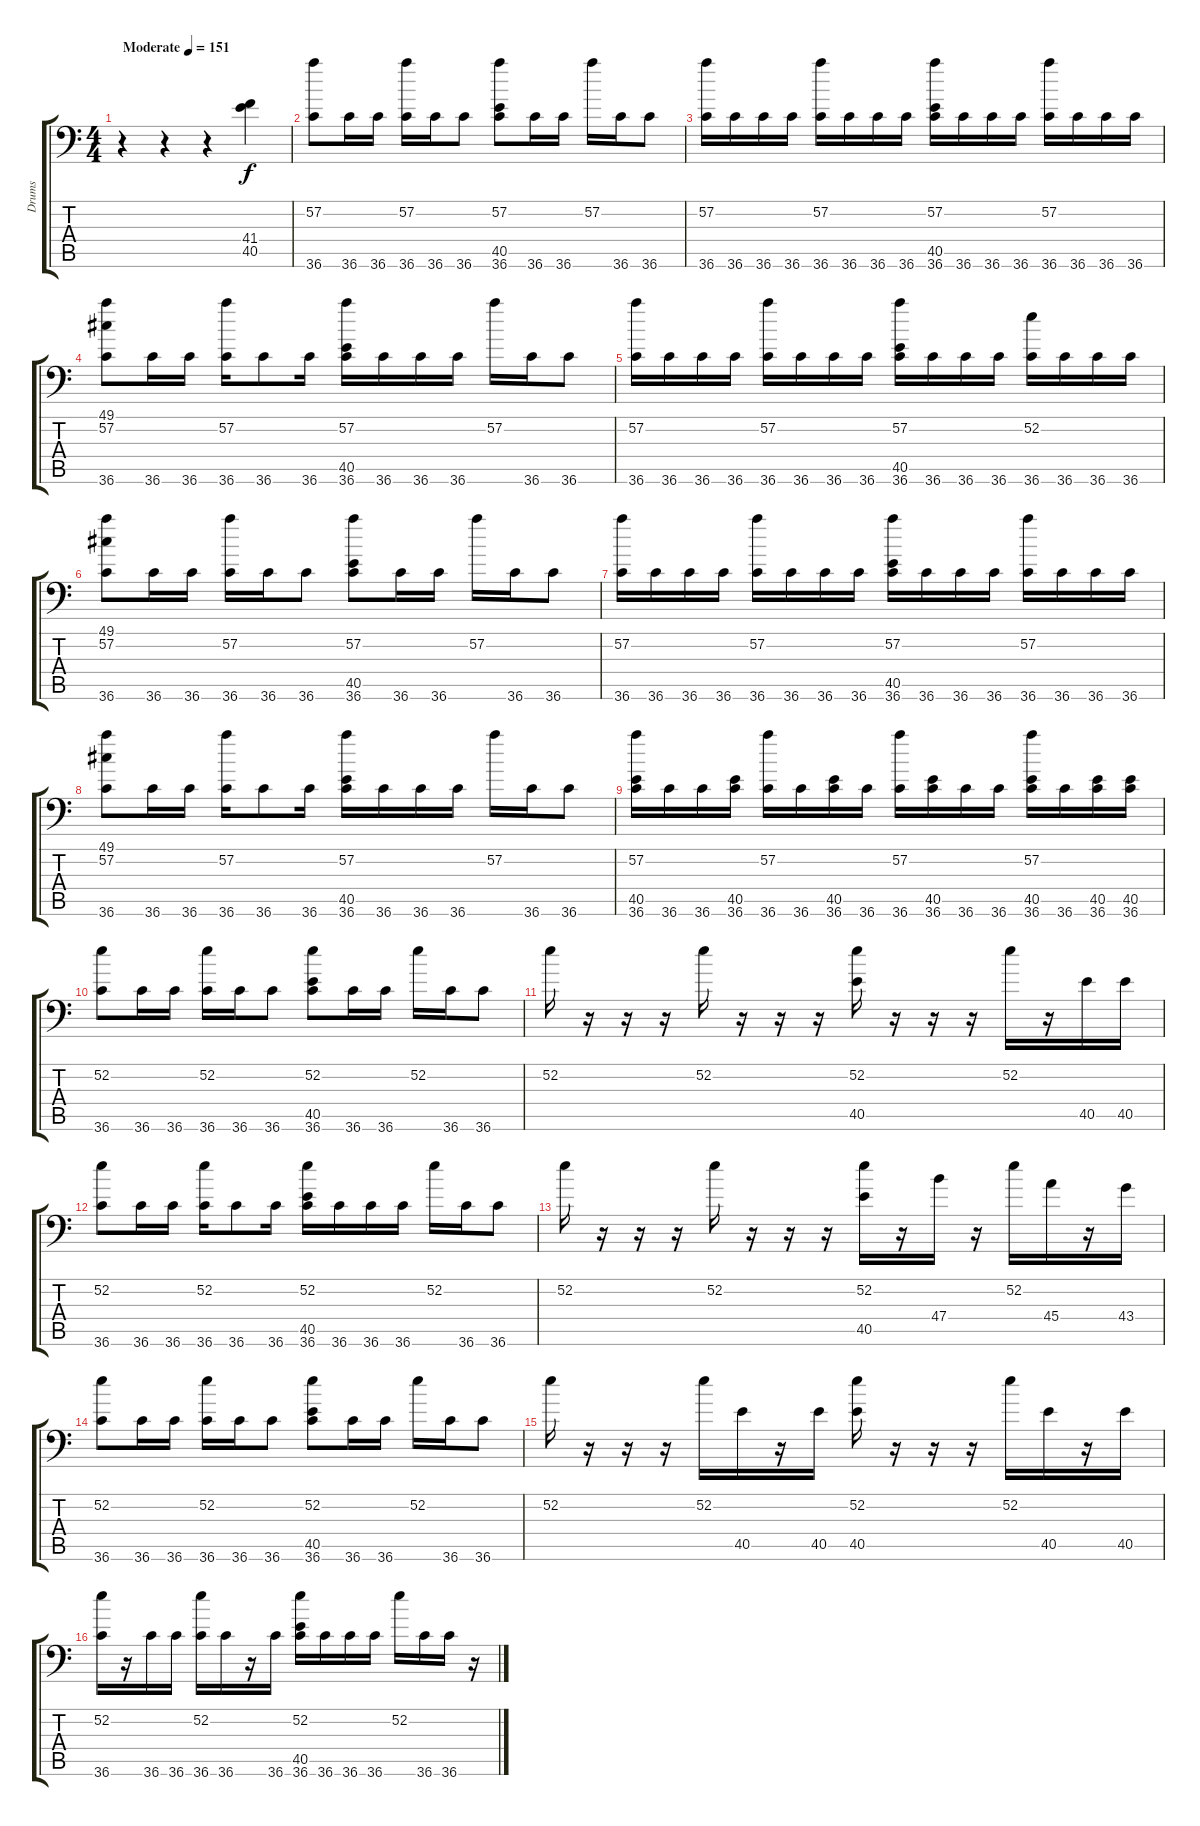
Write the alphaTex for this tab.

\track ("Drums" "Drums") {instrument acousticgrandpiano}
\staff {score tabs}
\tuning (C-1 C-1 C-1 C-1 C-1 C-1) {hide}
\ts (4 4)
\tempo (151 "Moderate")
\clef f4
\ks c
r.4{dy f instrument acousticgrandpiano} r.4 r.4 (41.4 40.5).4 |
(57.2 36.6).8 36.6.16 36.6.16 (57.2 36.6).16 36.6.16 36.6.8 (57.2 40.5 36.6).8 36.6.16 36.6.16 57.2.16 36.6.16 36.6.8 |
(57.2 36.6).16 36.6.16 36.6.16 36.6.16 (57.2 36.6).16 36.6.16 36.6.16 36.6.16 (57.2 40.5 36.6).16 36.6.16 36.6.16 36.6.16 (57.2 36.6).16 36.6.16 36.6.16 36.6.16 |
(49.1 57.2 36.6).8 36.6.16 36.6.16 (57.2 36.6).16 36.6.8 36.6.16 (57.2 40.5 36.6).16 36.6.16 36.6.16 36.6.16 57.2.16 36.6.16 36.6.8 |
(57.2 36.6).16 36.6.16 36.6.16 36.6.16 (57.2 36.6).16 36.6.16 36.6.16 36.6.16 (57.2 40.5 36.6).16 36.6.16 36.6.16 36.6.16 (52.2 36.6).16 36.6.16 36.6.16 36.6.16 |
(49.1 57.2 36.6).8 36.6.16 36.6.16 (57.2 36.6).16 36.6.16 36.6.8 (57.2 40.5 36.6).8 36.6.16 36.6.16 57.2.16 36.6.16 36.6.8 |
(57.2 36.6).16 36.6.16 36.6.16 36.6.16 (57.2 36.6).16 36.6.16 36.6.16 36.6.16 (57.2 40.5 36.6).16 36.6.16 36.6.16 36.6.16 (57.2 36.6).16 36.6.16 36.6.16 36.6.16 |
(49.1 57.2 36.6).8 36.6.16 36.6.16 (57.2 36.6).16 36.6.8 36.6.16 (57.2 40.5 36.6).16 36.6.16 36.6.16 36.6.16 57.2.16 36.6.16 36.6.8 |
(57.2 40.5 36.6).16 36.6.16 36.6.16 (40.5 36.6).16 (57.2 36.6).16 36.6.16 (40.5 36.6).16 36.6.16 (57.2 36.6).16 (40.5 36.6).16 36.6.16 36.6.16 (57.2 40.5 36.6).16 36.6.16 (40.5 36.6).16 (40.5 36.6).16 |
(52.2 36.6).8 36.6.16 36.6.16 (52.2 36.6).16 36.6.16 36.6.8 (52.2 40.5 36.6).8 36.6.16 36.6.16 52.2.16 36.6.16 36.6.8 |
52.2.16 r.16 r.16 r.16 52.2.16 r.16 r.16 r.16 (52.2 40.5).16 r.16 r.16 r.16 52.2.16 r.16 40.5.16 40.5.16 |
(52.2 36.6).8 36.6.16 36.6.16 (52.2 36.6).16 36.6.8 36.6.16 (52.2 40.5 36.6).16 36.6.16 36.6.16 36.6.16 52.2.16 36.6.16 36.6.8 |
52.2.16 r.16 r.16 r.16 52.2.16 r.16 r.16 r.16 (52.2 40.5).16 r.16 47.4.16 r.16 52.2.16 45.4.16 r.16 43.4.16 |
(52.2 36.6).8 36.6.16 36.6.16 (52.2 36.6).16 36.6.16 36.6.8 (52.2 40.5 36.6).8 36.6.16 36.6.16 52.2.16 36.6.16 36.6.8 |
52.2.16 r.16 r.16 r.16 52.2.16 40.5.16 r.16 40.5.16 (52.2 40.5).16 r.16 r.16 r.16 52.2.16 40.5.16 r.16 40.5.16 |
(52.2 36.6).16 r.16 36.6.16 36.6.16 (52.2 36.6).16 36.6.16 r.16 36.6.16 (52.2 40.5 36.6).16 36.6.16 36.6.16 36.6.16 52.2.16 36.6.16 36.6.16 r.16
